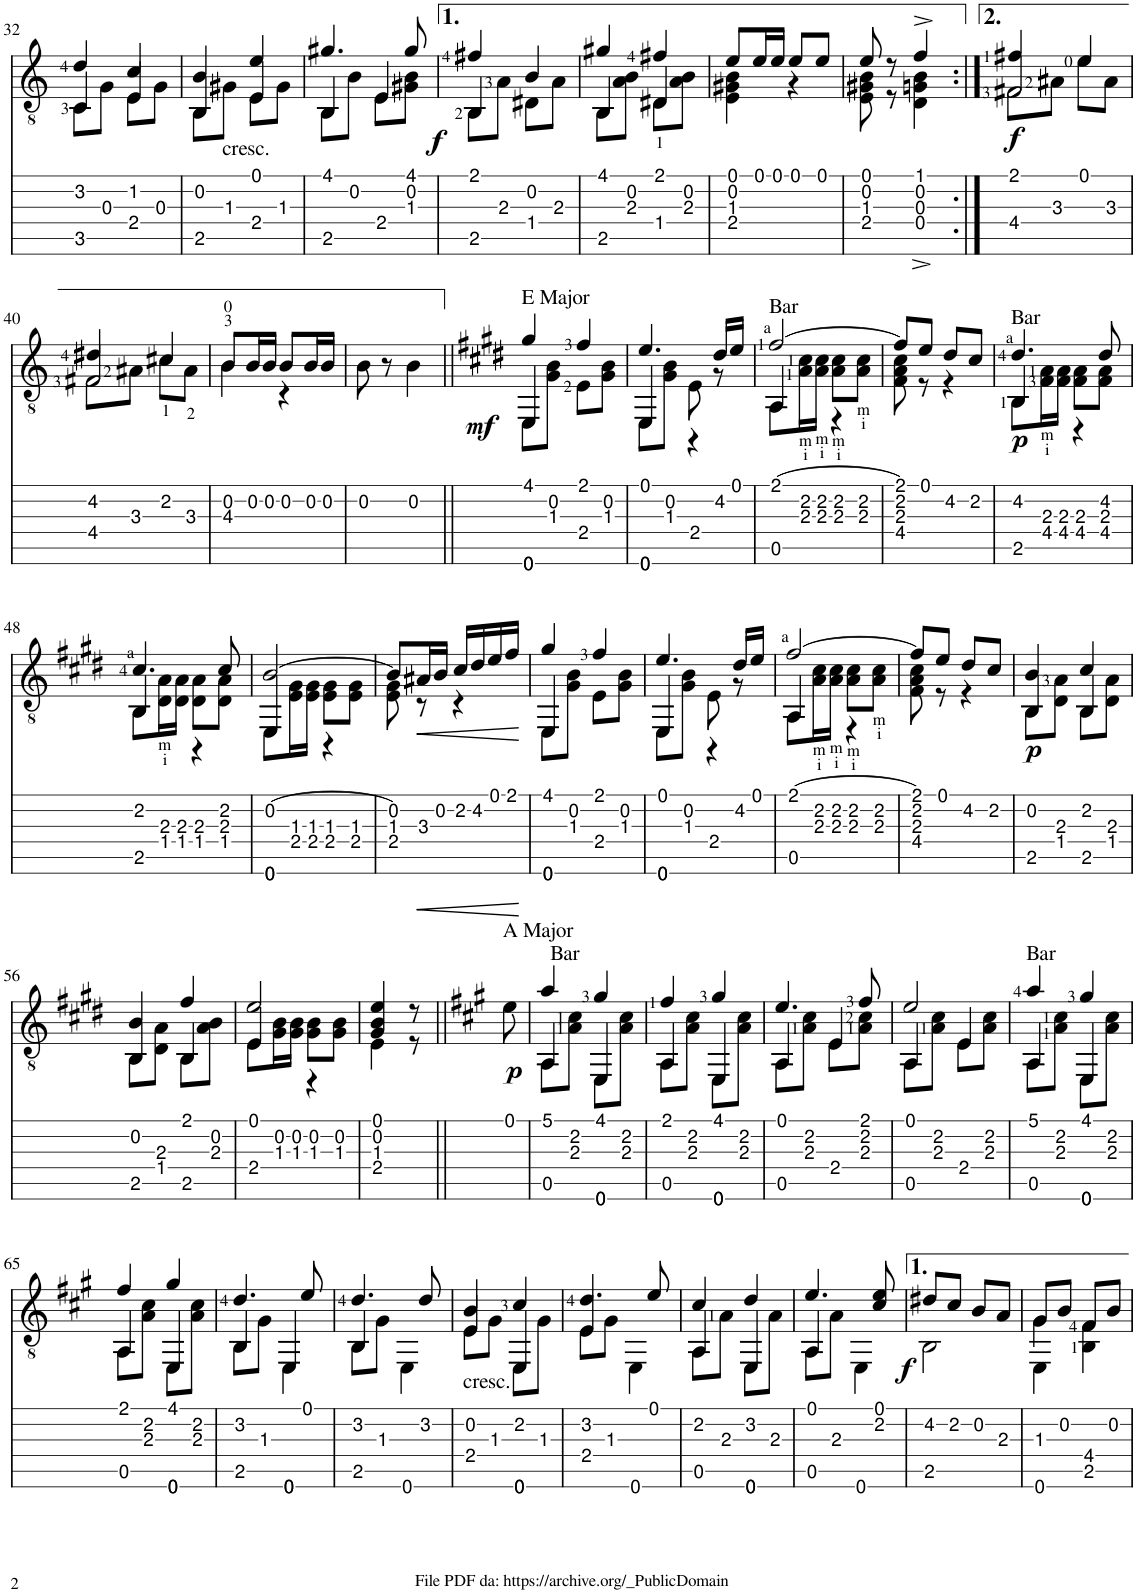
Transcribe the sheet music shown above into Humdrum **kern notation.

**kern	**kern	**dynam
*part1	*part1	*part1
*staff2	*staff1	*staff1/2
*I"Guitar	*	*
*I'Guit.	*	*
!!LO:PB:g=z
*	*clefGv2	*
*k[]	*k[]	*
*M2/4	*M2/4	*
=32	=32	=32
*^	*^	*
*	*^	*	*^	*
4d	8CL	4C	4d/	8C\L	4C/	.
.	8GJ	.	.	8G\J	.	.
4c	8EL	4E	4c/	8E\L	4E/	.
.	8GJ	.	.	8G\J	.	.
=33	=33	=33	=33	=33	=33	=33
4B	8BBL	4BB	4B/	8BB\L	4BB/	.
!	!LO:TX:a:t=cresc.	!	!	!	!	!
.	8G#J	.	.	8G#X\J	.	.
4e	8EL	4E	4e/	8E\L	4E/	.
.	8G#J	.	.	8G#\J	.	.
=34	=34	=34	=34	=34	=34	=34
4.g#	8BBL	4BB	4.g#X/	8BB\L	4BB/	.
.	8BJ	.	.	8B\J	.	.
.	8EL	4E	.	8E\L	4E/	.
!	!	!	!	!	!	!LO:DY:b
8g#	8G#\ 8B\J	.	8g#/	8G#X\ 8B\J	.	f
=35	=35	=35	=35	=35	=35	=35
4f#	8BBL	4BB	4f#X/	8BB\L	4BB/	.
.	8AJ	.	.	8A\J	.	.
4B	8D#L	4ryy	4B/	8D#X\L	4ryy	.
.	8AJ	.	.	8A\J	.	.
=36	=36	=36	=36	=36	=36	=36
4g#	8BBL	4BB	4g#X/	8BB\L	4BB/	.
.	8A\ 8B\J	.	.	8A\ 8B\J	.	.
4f#	8D#L	4D#	4f#X/	8D#X\L	4D#/	.
.	8A\ 8B\J	.	.	8A\ 8B\J	.	.
*	*v	*v	*	*	*	*
*	*	*	*v	*v	*
=37	=37	=37	=37	=37
8eL	4E 4G# 4B	8e/L	4E\ 4G#X\ 4B\	.
16eL	.	16e/L	.	.
16eJJ	.	16e/JJ	.	.
8eL	4r	8e/L	4r	.
8eJ	.	8e/J	.	.
=38	=38	=38	=38	=38
8e	8E 8G# 8B	8e/	8E\ 8G#X\ 8B\	.
8r	8r	8r	8r	.
4f^	4D 4G 4B	4f^/	4D\ 4Gn\ 4B\	.
=39:|!	=39:|!	=39:|!	=39:|!	=39:|!
*	*^	*	*	*
!	!	!	!	!LO:N:head=open	!LO:DY:b
*	*	*	*	*^	*
4f#	8F#L	2F#	4f#X/	8F#X\L	2F#/	f
.	8A#J	.	.	8A#X\J	.	.
4e	8eL	.	4e/	8e\L	.	.
.	8A#J	.	.	8A#\J	.	.
!!LO:LB:g=z	!!	!!
=40	=40	=40	=40	=40	=40	=40
!	!	!	!	!LO:N:head=open	!	!
4d#	8F#L	2F#	4d#X/	8F#X\L	2F#/	.
.	8A#J	.	.	8A#X\J	.	.
4c#	8c#L	.	4c#X/	8c#\L	.	.
.	8A#J	.	.	8A#\J	.	.
*	*v	*v	*	*	*	*
*	*	*	*v	*v	*
=41	=41	=41	=41	=41
8BL	4B	8B/L	4B\	.
16BL	.	16B/L	.	.
16BJJ	.	16B/JJ	.	.
8BL	4r	8B/L	4r	.
16BL	.	16B/L	.	.
16BJJ	.	16B/JJ	.	.
*v	*v	*	*	*
*	*v	*v	*
=42	=42	=42
8B	8B\	.
8r	8r	.
4B	4B\	.
=43||	=43||	=43||
*k[f#c#g#d#]	*k[f#c#g#d#]	*
*^	*^	*
*	*^	*	*^	*
!	!	!	!LO:TX:a:t=E Major	!	!	!
!	!	!	!	!	!	!LO:DY:b
4g#	8EEL	4EE	4g#/	8EE\L	4EE/	mf
.	8G#\ 8B\J	.	.	8G#\ 8B\J	.	.
4f#	8EL	4ryy	4f#/	8E\L	4ryy	.
.	8G#\ 8B\J	.	.	8G#\ 8B\J	.	.
=44	=44	=44	=44	=44	=44	=44
4.e	8EEL	4EE	4.e/	8EE\L	4EE/	.
.	8G#\ 8B\J	.	.	8G#\ 8B\J	.	.
.	8E	4r	.	8E\	4r	.
16d#LL	8r	.	16d#/LL	8r	.	.
16eJJ	.	.	16e/JJ	.	.	.
=45	=45	=45	=45	=45	=45	=45
!	!	!	!LO:TX:a:t=Bar	!	!	!
[2f#	8AAL	4AA	[2f#/	8AA\L	4AA/	.
.	16A\ 16c#\L	.	.	16A\ 16c#\L	.	.
.	16A\ 16c#\JJ	.	.	16A\ 16c#\JJ	.	.
.	8A\ 8c#\L	4r	.	8A\ 8c#\L	4r	.
.	8A\ 8c#\J	.	.	8A\ 8c#\J	.	.
*	*v	*v	*	*	*	*
*	*	*	*v	*v	*
=46	=46	=46	=46	=46
8f#L]	8F# 8A 8c#	8f#/L]	8F#\ 8A\ 8c#\	.
8eJ	8r	8e/J	8r	.
8d#L	4r	8d#/L	4r	.
8c#J	.	8c#/J	.	.
=47	=47	=47	=47	=47
*	*^	*	*^	*
!	!	!	!LO:TX:a:t=Bar	!	!	!
!	!	!	!	!	!	!LO:DY:b
4.d#	8BBL	4BB	4.d#/	8BB\L	4BB/	p
.	16F#\ 16A\L	.	.	16F#\ 16A\L	.	.
.	16F#\ 16A\JJ	.	.	16F#\ 16A\JJ	.	.
.	8F#\ 8A\L	4r	.	8F#\ 8A\L	4r	.
8d#	8F#\ 8A\J	.	8d#/	8F#\ 8A\J	.	.
!!LO:LB:g=z	!!	!!
=48	=48	=48	=48	=48	=48	=48
4.c#	8BBL	4BB	4.c#/	8BB\L	4BB/	.
.	16D#\ 16A\L	.	.	16D#\ 16A\L	.	.
.	16D#\ 16A\JJ	.	.	16D#\ 16A\JJ	.	.
.	8D#\ 8A\L	4r	.	8D#\ 8A\L	4r	.
8c#	8D#\ 8A\J	.	8c#/	8D#\ 8A\J	.	.
=49	=49	=49	=49	=49	=49	=49
[2B	8EEL	4EE	[2B/	8EE\L	4EE/	.
.	16E\ 16G#\L	.	.	16E\ 16G#\L	.	.
.	16E\ 16G#\JJ	.	.	16E\ 16G#\JJ	.	.
.	8E\ 8G#\L	4r	.	8E\ 8G#\L	4r	.
.	8E\ 8G#\J	.	.	8E\ 8G#\J	.	.
*	*v	*v	*	*	*	*
*	*	*	*v	*v	*
=50	=50	=50	=50	=50
8BL]	8E 8G#	8B/L]	8E\ 8G#\	.
!	!	!	!	!LO:HP:b
16A#XL	8r	16A#X/L	8r	<
16BJJ	.	16B/JJ	.	.
16c#LL	4r	16c#/LL	4r	.
16d#J	.	16d#/	.	.
16eL	.	16e/	.	.
16f#JJ	.	16f#/JJ	.	.
*v	*v	*	*	*
*	*v	*v	*
.	.	[
=51	=51	=51
*^	*^	*
*	*^	*	*^	*
4g#	8EEL	4EE	4g#/	8EE\L	4EE/	.
.	8G#\ 8B\J	.	.	8G#\ 8B\J	.	.
4f#	8EL	4ryy	4f#/	8E\L	4ryy	.
.	8G#\ 8B\J	.	.	8G#\ 8B\J	.	.
=52	=52	=52	=52	=52	=52	=52
4.e	8EEL	4EE	4.e/	8EE\L	4EE/	.
.	8G#\ 8B\J	.	.	8G#\ 8B\J	.	.
.	8E	4r	.	8E\	4r	.
16d#LL	8r	.	16d#/LL	8r	.	.
16eJJ	.	.	16e/JJ	.	.	.
=53	=53	=53	=53	=53	=53	=53
[2f#	8AAL	4AA	[2f#/	8AA\L	4AA/	.
.	16A\ 16c#\L	.	.	16A\ 16c#\L	.	.
.	16A\ 16c#\JJ	.	.	16A\ 16c#\JJ	.	.
.	8A\ 8c#\L	4r	.	8A\ 8c#\L	4r	.
.	8A\ 8c#\J	.	.	8A\ 8c#\J	.	.
*	*v	*v	*	*	*	*
*	*	*	*v	*v	*
=54	=54	=54	=54	=54
8f#L]	8F# 8A 8c#	8f#/L]	8F#\ 8A\ 8c#\	.
8eJ	8r	8e/J	8r	.
8d#L	4r	8d#/L	4r	.
8c#J	.	8c#/J	.	.
=55	=55	=55	=55	=55
*	*^	*	*^	*
!	!	!	!	!	!	!LO:DY:b
4B	8BBL	4BB	4B/	8BB\L	4BB/	p
.	8D#\ 8A\J	.	.	8D#\ 8A\J	.	.
4c#	8BBL	4BB	4c#/	8BB\L	4BB/	.
.	8D#\ 8A\J	.	.	8D#\ 8A\J	.	.
!!LO:LB:g=z	!!	!!
=56	=56	=56	=56	=56	=56	=56
4B	8BBL	4BB	4B/	8BB\L	4BB/	.
.	8D#\ 8A\J	.	.	8D#\ 8A\J	.	.
4f#	8BBL	4BB	4f#/	8BB\L	4BB/	.
.	8A\ 8B\J	.	.	8A\ 8B\J	.	.
=57	=57	=57	=57	=57	=57	=57
2e	8EL	4E	2e/	8E\L	4E/	.
.	16G#\ 16B\L	.	.	16G#\ 16B\L	.	.
.	16G#\ 16B\JJ	.	.	16G#\ 16B\JJ	.	.
.	8G#\ 8B\L	4r	.	8G#\ 8B\L	4r	.
.	8G#\ 8B\J	.	.	8G#\ 8B\J	.	.
*	*v	*v	*	*	*	*
*	*	*	*v	*v	*
=58	=58	=58	=58	=58
4G# 4B 4e	4E	4G#/ 4B/ 4e/	4E\	.
8r	8r	8r	8r	.
*v	*v	*	*	*
*	*v	*v	*
=59||	=59||	=59||
*k[f#c#g#]	*k[f#c#g#]	*
*^	*^	*
!	!	!LO:TX:a:t=A Major	!	!
!	!	!LO:TX:a:t=Bar	!	!
!	!	!	!	!LO:DY:a=2
*v	*v	*	*	*
*	*v	*v	*
8e	8e\	p
=60	=60	=60
*^	*^	*
*	*^	*	*^	*
4a	8AAL	4AA	4a/	8AA\L	4AA/	.
.	8A\ 8c#\J	.	.	8A\ 8c#\J	.	.
4g#	8EEL	4EE	4g#/	8EE\L	4EE/	.
.	8A\ 8c#\J	.	.	8A\ 8c#\J	.	.
=61	=61	=61	=61	=61	=61	=61
4f#	8AAL	4AA	4f#/	8AA\L	4AA/	.
.	8A\ 8c#\J	.	.	8A\ 8c#\J	.	.
4g#	8EEL	4EE	4g#/	8EE\L	4EE/	.
.	8A\ 8c#\J	.	.	8A\ 8c#\J	.	.
=62	=62	=62	=62	=62	=62	=62
4.e	8AAL	4AA	4.e/	8AA\L	4AA/	.
.	8A\ 8c#\J	.	.	8A\ 8c#\J	.	.
.	8EL	4E	.	8E\L	4E/	.
8f#	8A\ 8c#\J	.	8f#/	8A\ 8c#\J	.	.
=63	=63	=63	=63	=63	=63	=63
2e	8AAL	4AA	2e/	8AA\L	4AA/	.
.	8A\ 8c#\J	.	.	8A\ 8c#\J	.	.
.	8EL	4E	.	8E\L	4E/	.
.	8A\ 8c#\J	.	.	8A\ 8c#\J	.	.
=64	=64	=64	=64	=64	=64	=64
!	!	!	!LO:TX:a:t=Bar	!	!	!
4a	8AAL	4AA	4a/	8AA\L	4AA/	.
.	8A\ 8c#\J	.	.	8A\ 8c#\J	.	.
4g#	8EEL	4EE	4g#/	8EE\L	4EE/	.
.	8A\ 8c#\J	.	.	8A\ 8c#\J	.	.
!!LO:LB:g=z	!!	!!
=65	=65	=65	=65	=65	=65	=65
4f#	8AAL	4AA	4f#/	8AA\L	4AA/	.
.	8A\ 8c#\J	.	.	8A\ 8c#\J	.	.
4g#	8EEL	4EE	4g#/	8EE\L	4EE/	.
.	8A\ 8c#\J	.	.	8A\ 8c#\J	.	.
=66	=66	=66	=66	=66	=66	=66
4.d	8BBL	4BB	4.d/	8BB\L	4BB/	.
.	8G#J	.	.	8G#\J	.	.
.	4EE	4EE	.	4EE\	4EE/	.
8e	.	.	8e/	.	.	.
=67	=67	=67	=67	=67	=67	=67
4.d	8BBL	4BB	4.d/	8BB\L	4BB/	.
.	8G#J	.	.	8G#\J	.	.
.	4EE	4ryy	.	4EE\	4ryy	.
8d	.	.	8d/	.	.	.
=68	=68	=68	=68	=68	=68	=68
!LO:TX:a:t=cresc.	!	!	!	!	!	!
4B	8EL	4E	4B/	8E\L	4E/	.
.	8G#J	.	.	8G#\J	.	.
4c#	8EEL	4EE	4c#/	8EE\L	4EE/	.
.	8G#J	.	.	8G#\J	.	.
=69	=69	=69	=69	=69	=69	=69
4.d	8EL	4E	4.d/	8E\L	4E/	.
.	8G#J	.	.	8G#\J	.	.
.	4EE	4ryy	.	4EE\	4ryy	.
8e	.	.	8e/	.	.	.
=70	=70	=70	=70	=70	=70	=70
4c#	8AAL	4AA	4c#/	8AA\L	4AA/	.
.	8AJ	.	.	8A\J	.	.
4d	8EEL	4EE	4d/	8EE\L	4EE/	.
.	8AJ	.	.	8A\J	.	.
=71	=71	=71	=71	=71	=71	=71
4.e	8AAL	4AA	4.e/	8AA\L	4AA/	.
.	8AJ	.	.	8A\J	.	.
.	4EE	4ryy	.	4EE\	4ryy	.
8c# 8e	.	.	8c#/ 8e/	.	.	.
*	*v	*v	*	*	*	*
*	*	*	*v	*v	*
=72	=72	=72	=72	=72
!	!	!	!	!LO:DY:b
8d#L	2BB	8d#X/L	2BB\	f
8c#J	.	8c#/J	.	.
8BL	.	8B/L	.	.
8AJ	.	8A/J	.	.
=73	=73	=73	=73	=73
*	*^	*	*^	*
8G#L	4EE	4G#	8G#/L	4EE\	4G#\	.
8BJ	.	.	8B/J	.	.	.
8F#L	4BB	4F#	8F#/L	4BB\	4F#\	.
8BJ	.	.	8B/J	.	.	.
*v	*v	*v	*	*	*	*
*	*v	*v	*v	*
=	=	=
*-	*-	*-
